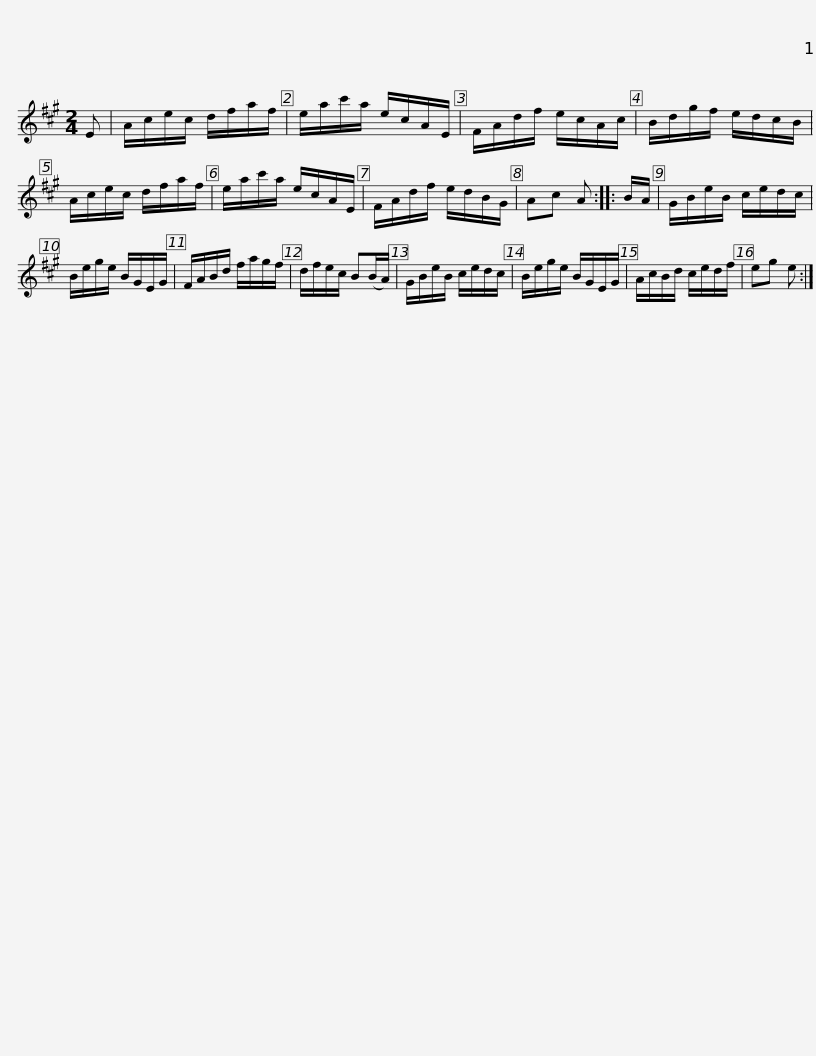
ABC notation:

X:1
L:1/8
M:2/4
I:linebreak $
K:A
V:1 treble
V:1
 E | A/c/e/c/ d/f/a/f/ | e/a/c'/a/ e/c/A/E/ | F/A/d/f/ e/c/A/c/ | B/d/g/f/ e/d/c/B/ | %5
 A/c/e/c/ d/f/a/f/ |$ e/a/c'/a/ e/c/A/E/ | F/A/d/f/ e/d/B/G/ | Ac A :: B/A/ | %10
 G/B/e/B/ c/e/d/c/ | B/e/g/e/ B/G/E/G/ | F/A/B/d/ f/a/g/f/ |$ d/f/e/c/ B(B/A/) | G/B/e/B/ c/e/d/c/ | %15
 B/e/g/e/ B/G/E/G/ | A/c/B/d/ c/e/d/f/ | eg e :| %18
